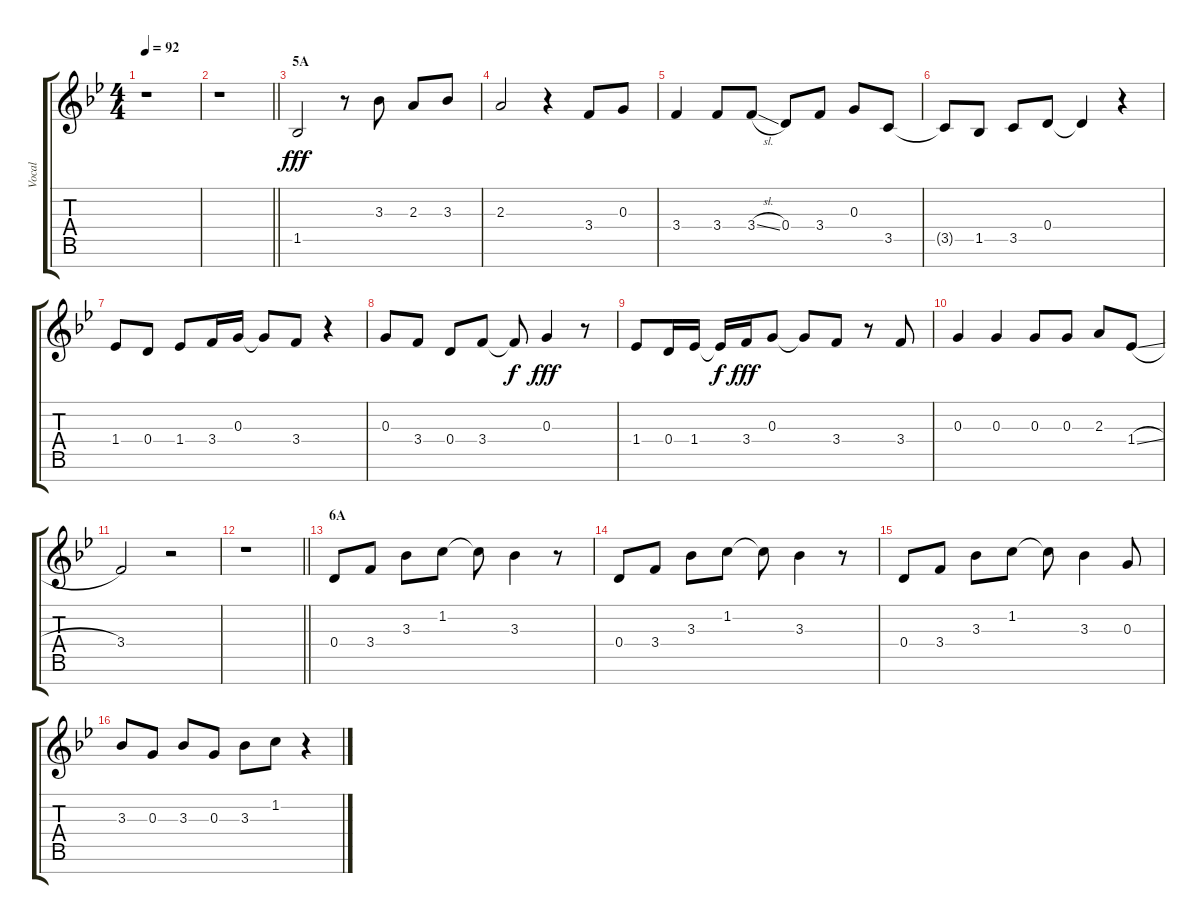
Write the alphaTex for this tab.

\track ("Vocal" "Vocal") {instrument voiceoohs}
\staff {score tabs}
\tuning (E5 B4 G4 D4 A3 E3 B2) {hide}
\ts (4 4)
\tempo 92
\clef g2
\ks bb
r.1{dy fff} |
\barLineRight lightlight
r.1 |
\section ("" "5A")
1.5.2 r.8 3.3.8 2.3.8 3.3.8 |
2.3.2 r.4 3.4.8 0.3.8 |
3.4.4 3.4.8 3.4{sl}.8 0.4.8 3.4.8 0.3.8 3.5.8 |
3.5{t}.8 1.5.8 3.5.8 0.4.8 0.4{t}.4 r.4 |
1.4.8 0.4.8 1.4.8 3.4.16 0.3.16 0.3{t}.8 3.4.8 r.4 |
0.3.8 3.4.8 0.4.8 3.4.8 3.4{t}.8{dy f} 0.3.4{dy fff} r.8 |
1.4.8 0.4.16 1.4.16 1.4{t}.16{dy f} 3.4.16{dy fff} 0.3.8 0.3{t}.8 3.4.8 r.8 3.4.8 |
0.3.4 0.3.4 0.3.8 0.3.8 2.3.8 1.4{sl}.8 |
3.4.2 r.2 |
\barLineRight lightlight
r.1 |
\section ("" "6A")
0.4.8 3.4.8 3.3.8 1.2.8 1.2{t}.8 3.3.4 r.8 |
0.4.8 3.4.8 3.3.8 1.2.8 1.2{t}.8 3.3.4 r.8 |
0.4.8 3.4.8 3.3.8 1.2.8 1.2{t}.8 3.3.4 0.3.8 |
3.3.8 0.3.8 3.3.8 0.3.8 3.3.8 1.2.8 r.4
